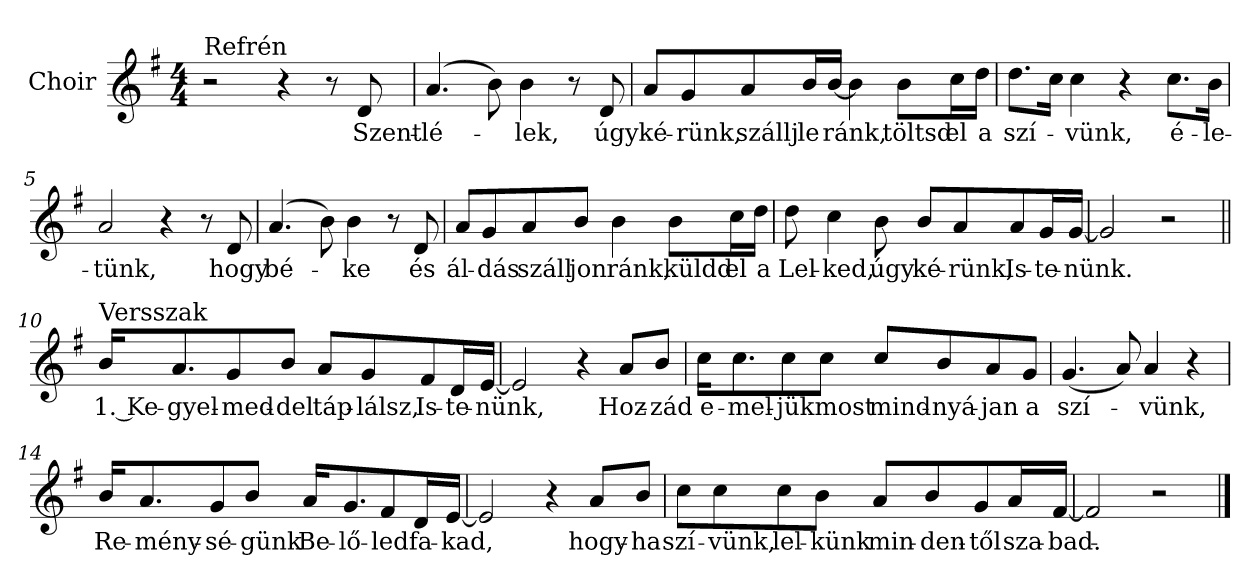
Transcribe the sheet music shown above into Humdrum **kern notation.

**kern	**text
*part1	*part1
*staff1	*staff1
*I"Choir	*
*I'Ch	*
*clefG2	*
*k[f#]	*
*G:	*
*M4/4	*
=1	=1
!LO:TX:a:t=Refrén	!
2r	.
4r	.
8r	.
8d/	Szent-
=2	=2
(4.a/	lé-
8b\)	.
4b\	-lek,
8r	.
8d/	úgy
=3	=3
8a/L	ké-
8g/	-rünk,
8a/	szállj
16b/	le
[16b/J	ránk,
4b\]	.
8b\L	töltsd
16cc\	el
16dd\J	a
=4	=4
8.dd\L	szí-
16cc\J	.
4cc\	-vünk,
4r	.
8.cc\L	é-
16b\J	-le-
=5	=5
2a/	-tünk,
4r	.
8r	.
8d/	hogy
!!LO:LB:g=z
=6	=6
(4.a/	bé-
8b\)	.
4b\	-ke
8r	.
8d/	és
=7	=7
8a/L	ál-
8g/	-dás
8a/	száll
8b/J	-jon
4b\	ránk,
8b\L	küldd
16cc\	el
16dd\J	a
=8	=8
8dd\	Lel-
4cc\	-ked,
8b\	úgy
8b/L	ké-
8a/	-rünk,
8a/	Is-
16g/	-te-
[16g/J	-nünk.
=9	=9
2g/]	.
2r	.
!!LO:LB:g=z
=10||	=10||
!LO:TX:a:t=Versszak	!
16b/L	1. Ke-
8.a/	-gyel-
8g/	-med-
8b/J	-del
8a/L	táp-
8g/	-lálsz,
8f#/	Is-
16d/	-te-
[16e/J	-nünk,
=11	=11
2e/]	.
4r	.
8a/L	Hoz-
8b/J	-zád
=12	=12
16cc\L	e-
8.cc\	-mel-
8cc\	-jük
8cc\J	most
8cc/L	mind-
8b/	-nyá-
8a/	-jan
8g/J	a
=13	=13
(4.g/	szí-
8a/)	.
4a/	-vünk,
4r	.
!!LO:LB:g=z
=14	=14
16b/L	Re-
8.a/	-mény-
8g/	-sé-
8b/J	-günk
16a/L	Be-
8.g/	-lő-
8f#/	-led
16d/	fa-
[16e/J	kad,
=15	=15
2e/]	.
4r	.
8a/L	hogy-
8b/J	-ha
=16	=16
8cc\L	szí-
8cc\	-vünk,
8cc\	lel-
8b\J	-künk
8a/L	min-
8b/	-den-
8g/	-től
16a/	sza-
[16f#/J	-bad.-
=17	=17
2f#/]	.
2r	.
==	==
*-	*-
